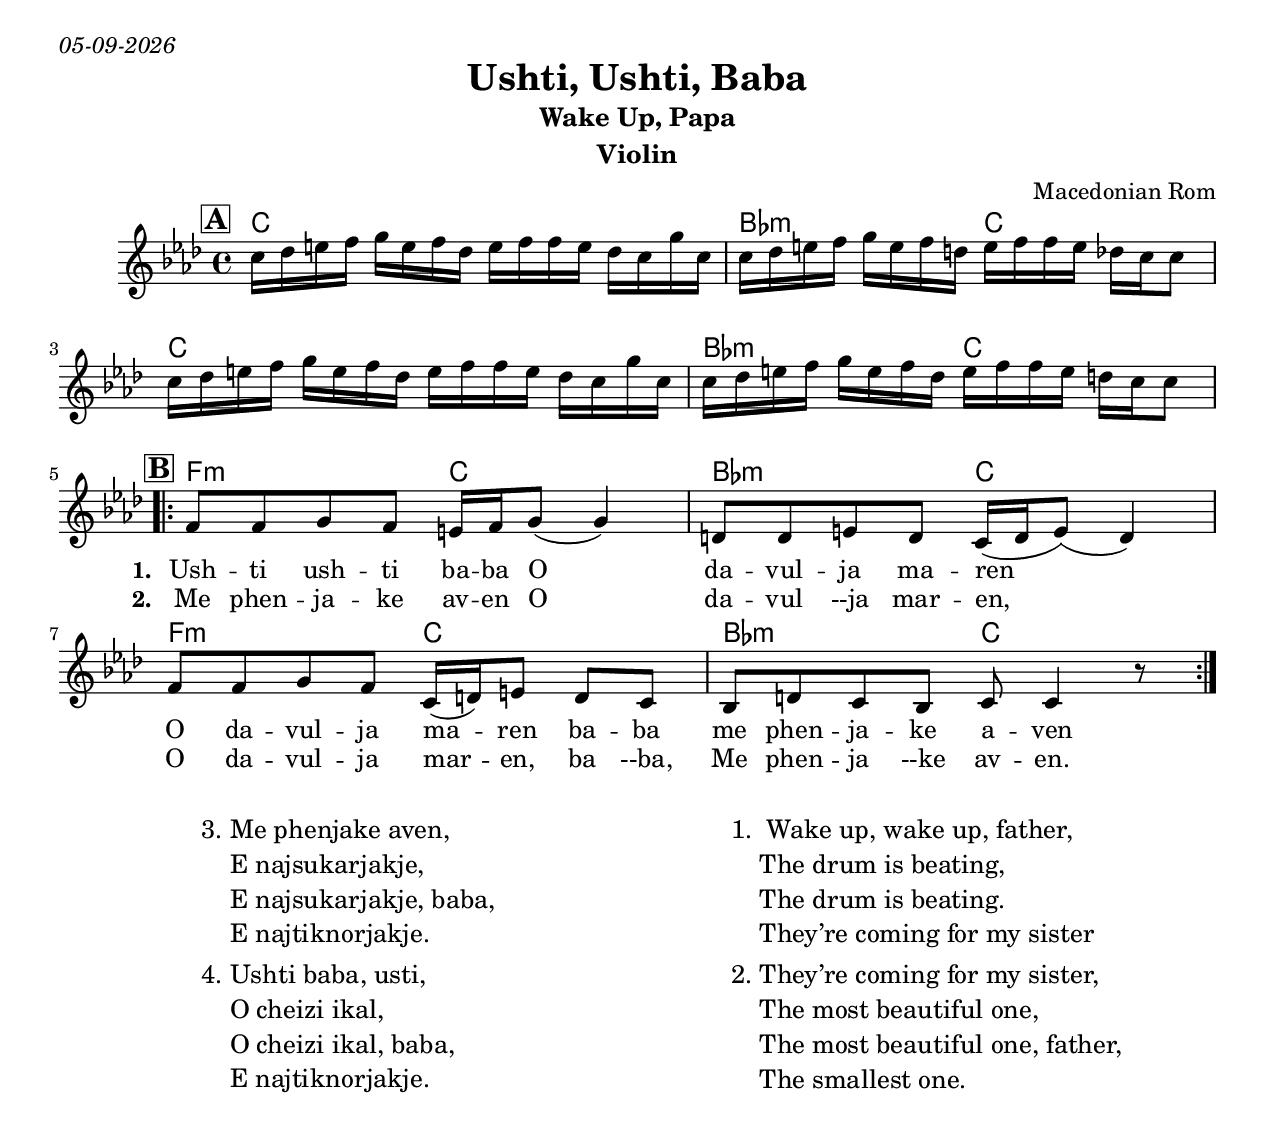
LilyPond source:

\version "2.24.0"
\include "english.ly"
%\pointAndClickOff
\paper{
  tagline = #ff
  print-all-headers = ##t
  #(set-paper-size "letter")
}
date = #(strftime "%d-%m-%Y" (localtime (current-time)))

\markup{ \italic{ \date }  }

%\markup{ Got something to say? }

global = {
  \clef treble
  \key f \minor
  \time 4/4
  \set Score.rehearsalMarkFormatter = #format-mark-box-alphabet
}

%#################################### Melody ########################
%melody =  \transpose c d \relative c' {  %transpose for clarinet
melody = \relative c'' {
  \global
  %\partial 16*3 a16 d f   %lead in notes
  \mark \default
  % top line

  c16 df e f  g e f df e f f e df c g' c, |
  c df e f  g e f d  e f f e df c c8|
  c16 df e f g e f df  e f f e  df c g' c,|
  c16 df e f g e f df  e f f e  d c c8|

  \break
  \repeat volta 2{
    %bottom Line
    \mark \default
    f,8 f g f e16 f g8(g4)|
    % f8 f g f e16(f g8) (g4)    top line m2
    d8 d e d c16(d e8)(d4)  %more stuff
    f8 f g f c16(d) e8 d c |
    bf8 d c bf c c4 r8|
  }

}


%################################# Lyrics #####################
\addlyrics{
  \repeat unfold 62{\skip 2}
  \set stanza = #"1. "
  Ush -- ti ush -- ti ba -- ba
  O da -- vul -- ja ma -- ren
  O da -- vul -- ja ma -- ren ba -- ba me phen  -- ja -- ke a -- ven
}
\addlyrics{
  \repeat unfold 62{\skip 2}
  \set stanza = #"2. "
  Me phen -- ja -- ke av -- en
  O da -- vul --ja mar -- en,
  O da -- vul -- ja mar -- en, ba --ba,
  Me phen -- ja --ke av -- en.
}
%################################# Chords #######################
harmonies = \chordmode {
  c1 bf2:m c2
  c1 bf2:m c2
  %b
  f2:m c2
  bf2:m c2
  f2:m c2
  bf2:m c2
}

\score {
  <<
    \new ChordNames {
      \set chordChanges = ##f
      \harmonies
    }
    \new Staff   \melody
  >>
  \header{
    title= "Ushti, Ushti, Baba"
    subtitle="Wake Up, Papa"
    composer= ""
    instrument = "Violin"
    arranger= "Macedonian Rom"
  }
  \midi{\tempo 4 = 120}
  \layout{indent = 1.0\cm}
}

%\markup{\vspace #4}
% more verses:

%\markup{-}

\markup {
  \pad-around #4.0
  \larger

  \fill-line {
    \hspace #0.1 % distance from left margin
    \column {
      \line { "3."
              \column {
                "Me phenjake aven,"
                "E najsukarjakje,"
                "E najsukarjakje, baba,"
                "E najtiknorjakje."
              }
      }
      \hspace #0.2 % vertical distance between verses
      \line { "4."
              \column {
                "Ushti baba, usti,"
                "O cheizi ikal,"
                "O cheizi ikal, baba,"
                "E najtiknorjakje."
              }
      }
    }
    \hspace #0.1  % horiz. distance between columns
    \column {
      \line { "1."
              \column {
                " Wake up, wake up, father,"
                "The drum is beating,"
                "The drum is beating."
                "They’re coming for my sister"
              }
      }
      \hspace #0.2 % distance between verses
      \line { "2."
              \column {
                "They’re coming for my sister,"
                "The most beautiful one,"
                "The most beautiful one, father,"
                "The smallest one."
              }
      }
    }
    \hspace #0.1 % distance to right margin
  }
}


%{
Ushti Ushti, baba
O davulja maren,
O davulja maren, baba,
Me phenjake aven. / x2

Me phenjake aven
O davulja maren,
O davulja maren, baba,
Me phenjake aven. / x2

Me phenjake aven,
E najsukarjakje,
E najsukarjakje, baba,
E najtiknorjakje. / x2

Ushti baba, usti,
O cheizi ikal,
O cheizi ikal, baba,
E najtiknorjakje. / x2

 *********************
Wake up, wake up, father,
The drum is beating,
The drum is beating.
They’re coming for my sister.

They’re coming for my sister,
The most beautiful one,
The most beautiful one, father,
The smallest one.

Wake up, wake up, father,
The dowry is being taken out,
The dowry is being taken out,
The smallest one.

Wake up, wake up, father,
The drum is beating,
The drum is beating,
They’re coming for my sister.

%}
